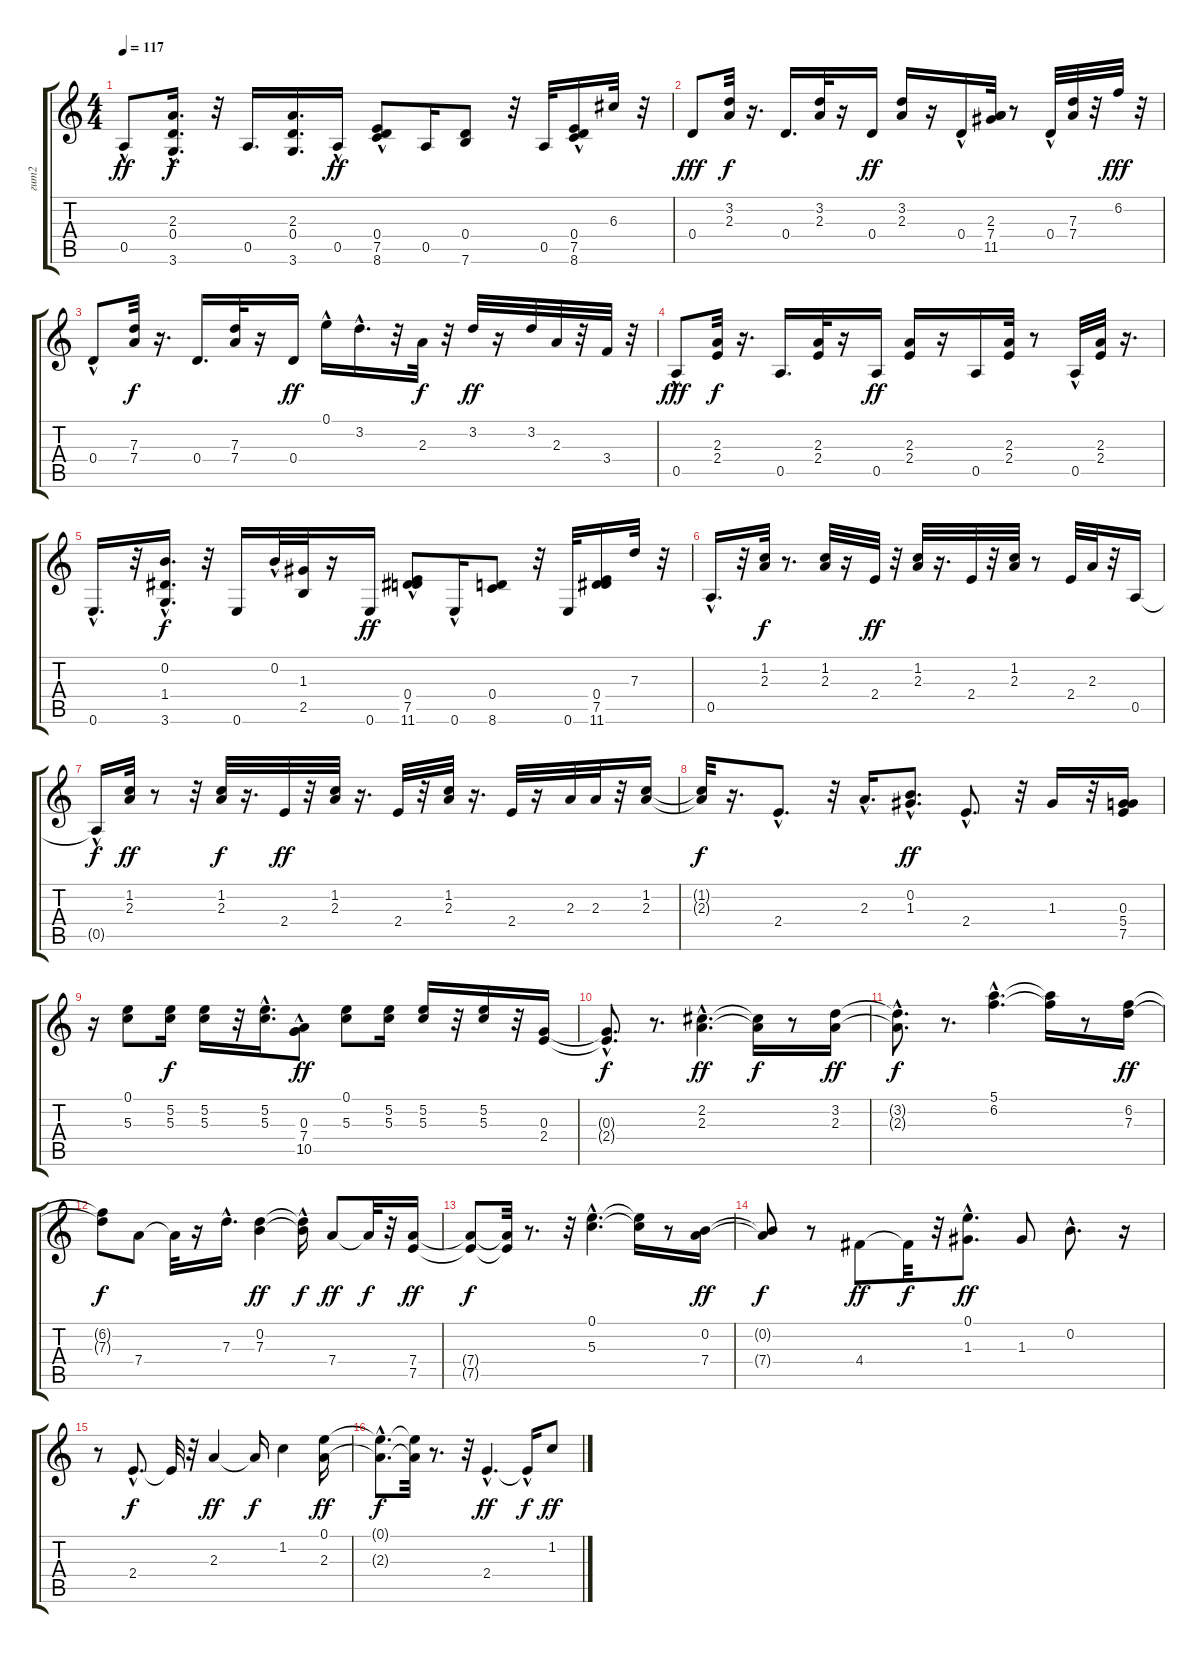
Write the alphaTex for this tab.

\track ("гит2" "гит2") {instrument acousticguitarsteel}
\staff {score tabs}
\tuning (E4 B3 G3 D3 A2 E2) {hide}
\ts (4 4)
\tempo 117
\clef g2
\ks c
0.5{hac}.8{dy ff} (2.3 0.4{hac} 3.6).16{d dy f} r.32 0.5.16{d} (2.3 0.4 3.6).16{d} 0.5{hac}.16{dy ff} (0.4{hac} 7.5 8.6).8 0.5.16 (0.4 7.6).8 r.32 0.5.32 (0.4{hac} 7.5 8.6).16 6.3.32 r.32 |
0.4.8{dy fff} (3.2 2.3).32{dy f} r.16{d} 0.4.16{d} (3.2 2.3).32 r.16 0.4.16{dy ff} (3.2 2.3).16 r.16 0.4{hac}.16 (2.3 7.4 11.5).32 r.8 0.4{hac}.32 (7.3 7.4).32 r.32 6.2.32{dy fff} r.32 |
0.4{hac}.8 (7.3 7.4).32{dy f} r.16{d} 0.4.16{d} (7.3 7.4).32 r.16 0.4.16{dy ff} 0.1{hac}.16 3.2{hac}.16{d} r.32 2.3.32{dy f} r.32 3.2.32{dy ff} r.16 3.2.32 2.3.32 r.32 3.4.32 r.32 |
0.5{hac}.8{dy fff} (2.3 2.4).32{dy f} r.16{d} 0.5.16{d} (2.3 2.4).32 r.16 0.5.16{dy ff} (2.3 2.4).16 r.16 0.5.16 (2.3 2.4).32 r.8 0.5{hac}.32 (2.3 2.4).32 r.16{d} |
0.6{hac}.16{d} r.32 (0.2{hac} 1.4 3.6).16{d dy f} r.32 0.6.16 0.2{hac}.32 (1.3 2.5).32 r.16 0.6.16{dy ff} (0.4{hac} 7.5 11.6).8 0.6{hac}.16 (0.4 8.6).8 r.32 0.6.32 (0.4 7.5 11.6).16 7.3.32 r.32 |
0.5{hac}.16{d} r.32 (1.2 2.3).32{dy f} r.8{d} (1.2 2.3).32 r.16 2.4.32{dy ff} r.32 (1.2 2.3).32 r.16{d} 2.4.32 r.32 (1.2 2.3).32 r.8 2.4.32 2.3.32 r.32 0.5.16 |
0.5{hac t}.16{dy f} (1.2 2.3).32{dy ff} r.8 r.32 (1.2 2.3).32{dy f} r.16{d} 2.4.32{dy ff} r.32 (1.2 2.3).32 r.16{d} 2.4.32 r.32 (1.2 2.3).32 r.16{d} 2.4.32 r.16 2.3.32 2.3.32 r.32 (1.2 2.3).16{instrument acousticguitarsteel} |
(1.2{t} 2.3{t}).32{dy f} r.16{d} 2.4{hac}.8{d} r.32 2.3{hac}.16{d} (0.2{hac} 1.3).8{d dy ff} 2.4{hac}.8{d} r.32 1.3.16 r.32 (0.3 5.4 7.5).16 |
r.16 (0.1 5.3).8 (5.2 5.3).16{dy f} (5.2 5.3).16 r.32 (5.2{hac} 5.3).16{d} (0.3{hac} 7.4{hac} 10.5).8{dy ff} (0.1 5.3).8 (5.2 5.3).16 (5.2 5.3).16 r.32 (5.2 5.3).16 r.32 (0.3 2.4).16 |
(0.3{hac t} 2.4{hac t}).8{d dy f} r.8{d} (2.2{hac} 2.3{hac}).4{d dy ff} (2.2{t} 2.3{t}).16{dy f} r.8 (3.2 2.3).16{dy ff} |
(3.2{hac t} 2.3{hac t}).8{d dy f} r.8{d} (5.1{hac} 6.2{hac}).4{d} (5.1{t} 6.2{t}).16 r.8 (6.2 7.3).16{dy ff} |
(6.2{t} 7.3{t}).8{dy f} 7.4.8 7.4{t}.32 r.16 7.3{hac}.16{d} (0.2 7.3).4{dy ff} (0.2{hac t} 7.3{hac t}).16{dy f} 7.4.8{dy ff} 7.4{t}.32{dy f} r.32 (7.4 7.5).16{dy ff} |
(7.4{t} 7.5{t}).8{dy f} (7.4{t} 7.5{t}).32 r.8{d} r.32 (0.1{hac} 5.3{hac}).4{d} (0.1{t} 5.3{t}).16 r.8 (0.2 7.4).16{dy ff} |
(0.2{t} 7.4{t}).8{dy f} r.8 4.4.8{dy ff} 4.4{t}.32{dy f} r.32 (0.1{hac} 1.3).8{d dy ff} 1.3.8 0.2{hac}.8{d} r.16 |
r.8 2.4{hac}.8{d dy f} 2.4{t}.32 r.32 2.3.4{dy ff} 2.3{t}.16{dy f} 1.2.4 (0.1 2.3).16{dy ff} |
(0.1{hac t} 2.3{hac t}).8{d dy f} (0.1{t} 2.3{t}).32 r.8{d} r.32 2.4{hac}.4{d dy ff} 2.4{hac t}.16{dy f} 1.2.8{dy ff}
